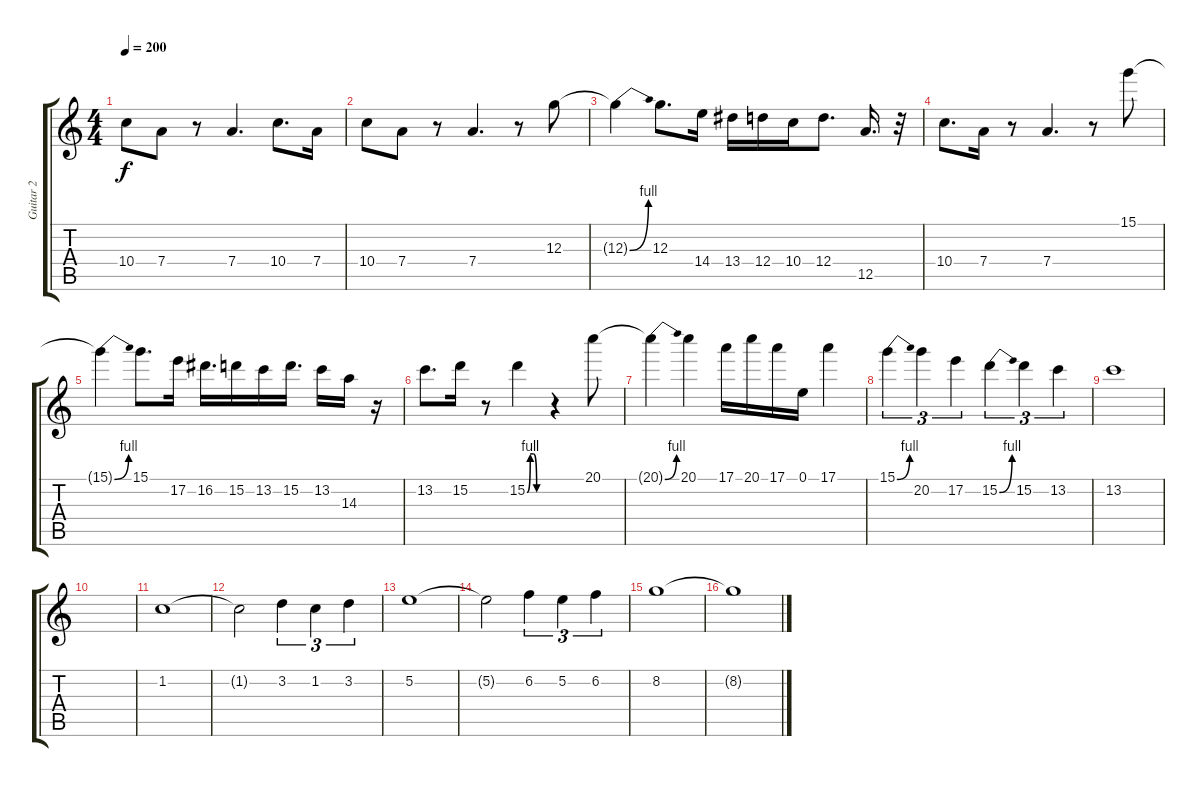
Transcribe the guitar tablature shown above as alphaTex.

\track ("Guitar 2" "Guitar 2") {instrument distortionguitar}
\staff {score tabs}
\tuning (E4 B3 G3 D3 A2 E2) {hide}
\ts (4 4)
\tempo 200
\clef g2
\ks c
10.4.8{dy f} 7.4.8 r.8 7.4.4{d} 10.4.8{d} 7.4.16 |
10.4.8 7.4.8 r.8 7.4.4{d} r.8 12.3.8 |
12.3{be (bend 0 0 60 4) t}.4 12.3.8{d} 14.4.16 13.4.16 12.4.16 10.4.16 12.4.8{d} 12.5.16{d} r.32 |
10.4.8{d} 7.4.16 r.8 7.4.4{d} r.8 15.1.8 |
15.1{be (bend 0 0 60 4) t}.4 15.1.8{d} 17.2.16 16.2.16{d} 15.2.16 13.2.16 15.2.16{d} 13.2.16 14.3.16 r.16 |
13.2.8{d} 15.2.16 r.8 15.2{be (custom 0 0 10 4 20 4 30 0 60 0)}.4 r.4 20.1.8 |
20.1{be (bend 0 0 60 4) t}.4 20.1.4 17.1.16 20.1.16 17.1.16 0.1.16 17.1.4 |
15.1{be (bend 0 0 60 4)}.4{tu (3 2)} 20.2.4{tu (3 2)} 17.2.4{tu (3 2)} 15.2{be (bend 0 0 60 4)}.4{tu (3 2)} 15.2.4{tu (3 2)} 13.2.4{tu (3 2)} |
13.2.1 |
|
1.2.1 |
1.2{t}.2 3.2.4{tu (3 2)} 1.2.4{tu (3 2)} 3.2.4{tu (3 2)} |
5.2.1 |
5.2{t}.2 6.2.4{tu (3 2)} 5.2.4{tu (3 2)} 6.2.4{tu (3 2)} |
8.2.1 |
8.2{t}.1
